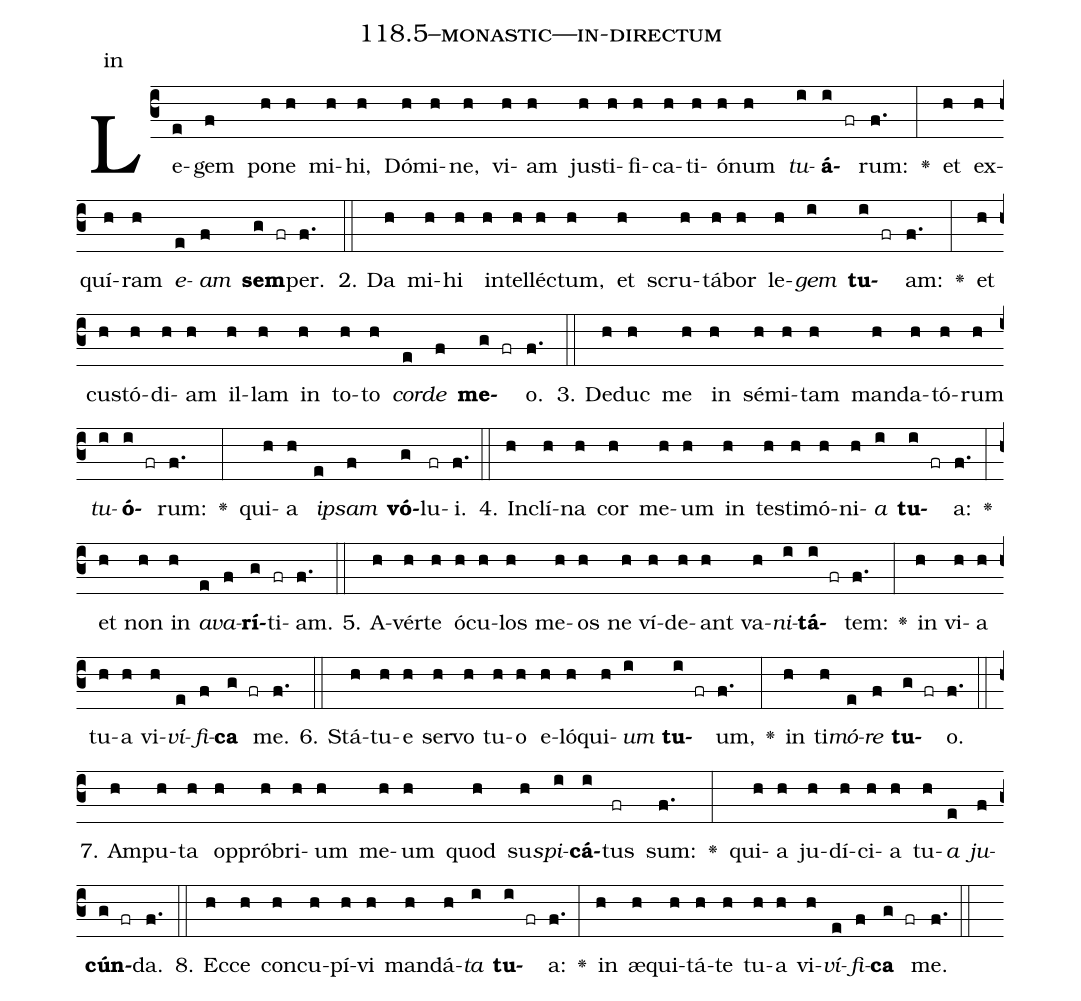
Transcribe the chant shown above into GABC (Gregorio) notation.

name: 118.5--monastic---in-directum;
annotation: in;
%%
(c3)Le(e)gem(f) po(h)ne(h) mi(h)hi,(h) Dó(h)mi(h)ne,(h) vi(h)am(h) jus(h)ti(h)fi(h)ca(h)ti(h)ó(h)num(h) <i>tu</i>(i)<b>á</b>(i fr)rum:(f.) <v>\greheightstar</v>(:) et(h) ex(h)quí(h)ram(h) <i>e</i>(e)<i>am</i>(f) <b>sem</b>(g fr)per.(f.) (::)
2. Da(h) mi(h)hi(h) in(h)tel(h)léc(h)tum,(h) et(h) scru(h)tá(h)bor(h) le(h)<i>gem</i>(i) <b>tu</b>(i fr)am:(f.) <v>\greheightstar</v>(:) et(h) cus(h)tó(h)di(h)am(h) il(h)lam(h) in(h) to(h)to(h) <i>cor</i>(e)<i>de</i>(f) <b>me</b>(g fr)o.(f.) (::)
3. De(h)duc(h) me(h) in(h) sé(h)mi(h)tam(h) man(h)da(h)tó(h)rum(h) <i>tu</i>(i)<b>ó</b>(i fr)rum:(f.) <v>\greheightstar</v>(:) qui(h)a(h) <i>ip</i>(e)<i>sam</i>(f) <b>vó</b>(g)lu(fr)i.(f.) (::)
4. In(h)clí(h)na(h) cor(h) me(h)um(h) in(h) tes(h)ti(h)mó(h)ni(h)<i>a</i>(i) <b>tu</b>(i fr)a:(f.) <v>\greheightstar</v>(:) et(h) non(h) in(h) <i>a</i>(e)<i>va</i>(f)<b>rí</b>(g)ti(fr)am.(f.) (::)
5. A(h)vér(h)te(h) ó(h)cu(h)los(h) me(h)os(h) ne(h) ví(h)de(h)ant(h) va(h)<i>ni</i>(i)<b>tá</b>(i fr)tem:(f.) <v>\greheightstar</v>(:) in(h) vi(h)a(h) tu(h)a(h) vi(h)<i>ví</i>(e)<i>fi</i>(f)<b>ca</b>(g fr) me.(f.) (::)
6. Stá(h)tu(h)e(h) ser(h)vo(h) tu(h)o(h) e(h)ló(h)qui(h)<i>um</i>(i) <b>tu</b>(i fr)um,(f.) <v>\greheightstar</v>(:) in(h) ti(h)<i>mó</i>(e)<i>re</i>(f) <b>tu</b>(g fr)o.(f.) (::)
7. Am(h)pu(h)ta(h) op(h)pró(h)bri(h)um(h) me(h)um(h) quod(h) su(h)<i>spi</i>(i)<b>cá</b>(i)tus(fr) sum:(f.) <v>\greheightstar</v>(:) qui(h)a(h) ju(h)dí(h)ci(h)a(h) tu(h)<i>a</i>(e) <i>ju</i>(f)<b>cún</b>(g fr)da.(f.) (::)
8. Ec(h)ce(h) con(h)cu(h)pí(h)vi(h) man(h)dá(h)<i>ta</i>(i) <b>tu</b>(i fr)a:(f.) <v>\greheightstar</v>(:) in(h) æ(h)qui(h)tá(h)te(h) tu(h)a(h) vi(h)<i>ví</i>(e)<i>fi</i>(f)<b>ca</b>(g fr) me.(f.) (::)
